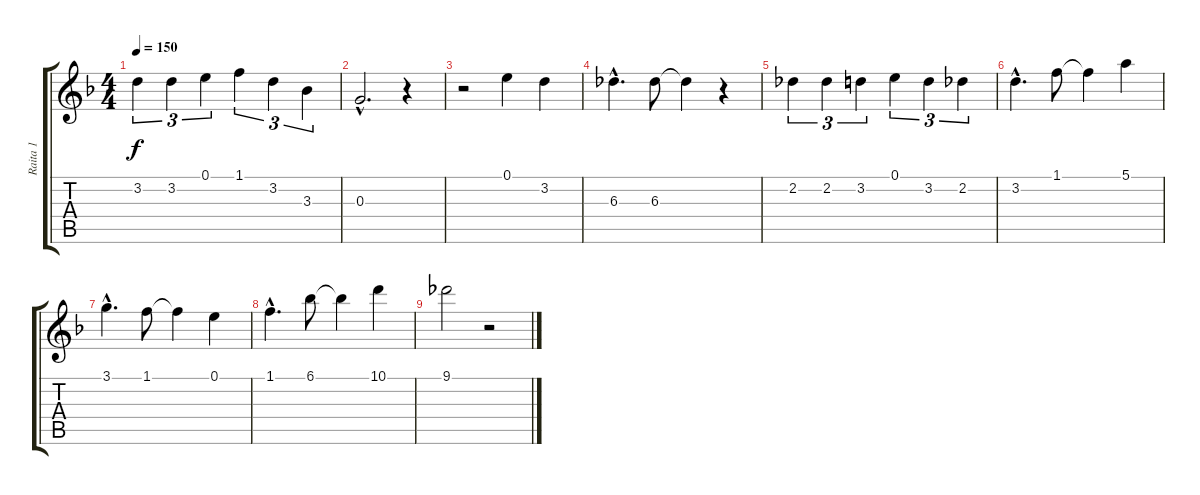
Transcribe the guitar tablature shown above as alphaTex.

\track ("Raita 1" "Raita 1") {instrument overdrivenguitar}
\staff {score tabs}
\tuning (E4 B3 G3 D3 A2 E2) {hide}
\ts (4 4)
\tempo 150
\clef g2
\ks f
3.2.4{tu (3 2) dy f} 3.2.4{tu (3 2)} 0.1.4{tu (3 2)} 1.1.4{tu (3 2)} 3.2.4{tu (3 2)} 3.3.4{tu (3 2)} |
0.3{hac}.2{d} r.4 |
r.2 0.1.4 3.2.4 |
6.3{hac}.4{d} 6.3.8 6.3{t}.4 r.4 |
2.2.4{tu (3 2)} 2.2.4{tu (3 2)} 3.2.4{tu (3 2)} 0.1.4{tu (3 2)} 3.2.4{tu (3 2)} 2.2.4{tu (3 2)} |
3.2{hac}.4{d} 1.1.8 1.1{t}.4 5.1.4 |
3.1{hac}.4{d} 1.1.8 1.1{t}.4 0.1.4 |
1.1{hac}.4{d} 6.1.8 6.1{t}.4 10.1.4 |
9.1.2 r.2
